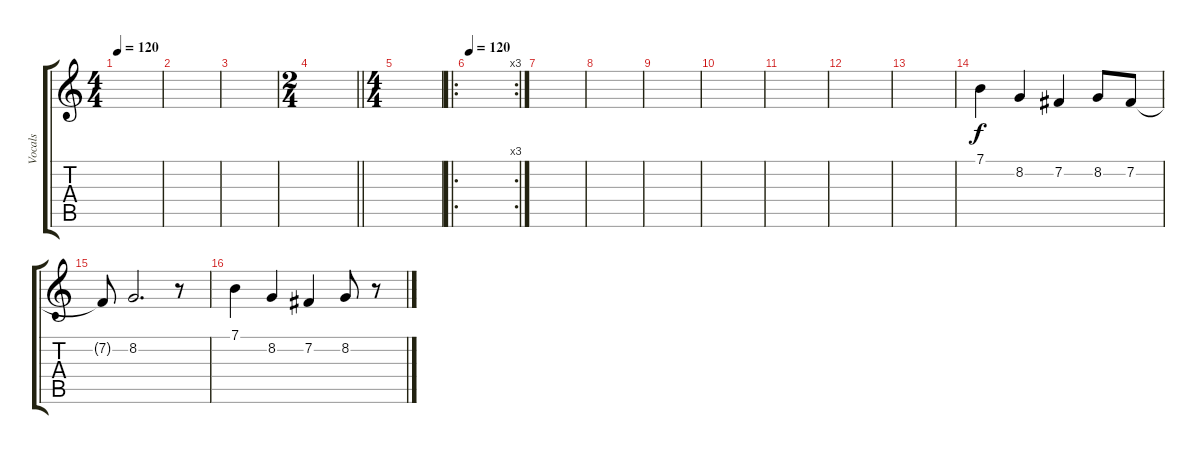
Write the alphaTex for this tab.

\track ("Vocals" "Vocals") {instrument trumpet}
\staff {score tabs}
\tuning (E4 B3 G3 D3 A2 E2) {hide}
\ts (4 4)
\tempo 120
\clef g2
\ks c
|
|
|
\ts (2 4)
\barLineRight lightlight
|
\ts (4 4)
|
\ro
\rc 3
\tempo 120
|
|
|
|
|
|
|
|
7.1.4 8.2.4 7.2.4 8.2.8 7.2.8 |
7.2{t}.8 8.2.2{d} r.8 |
7.1.4 8.2.4 7.2.4 8.2.8 r.8
